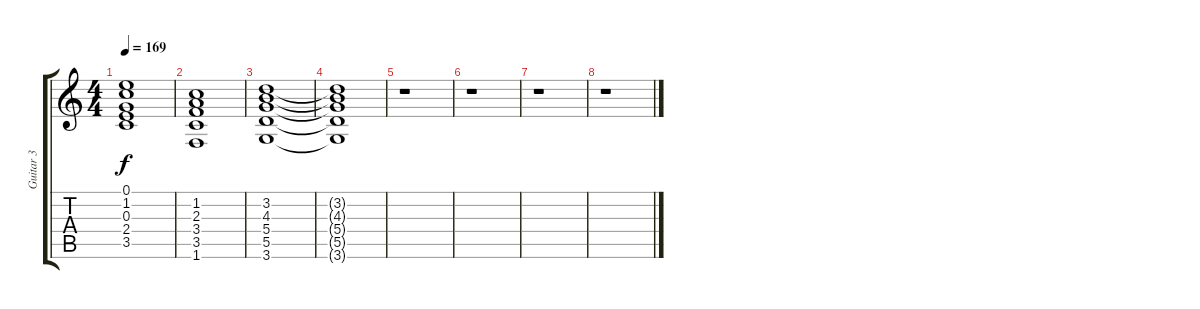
\track ("Guitar 3" "Guitar 3") {instrument distortionguitar}
\staff {score tabs}
\tuning (E4 B3 G3 D3 A2 E2) {hide}
\ts (4 4)
\tempo 169
\clef g2
\ks c
(0.1 1.2 0.3 2.4 3.5).1{dy f} |
(1.2 2.3 3.4 3.5 1.6).1 |
(3.2 4.3 5.4 5.5 3.6).1 |
(3.2{t} 4.3{t} 5.4{t} 5.5{t} 3.6{t}).1 |
r.1 |
r.1 |
r.1 |
r.1
